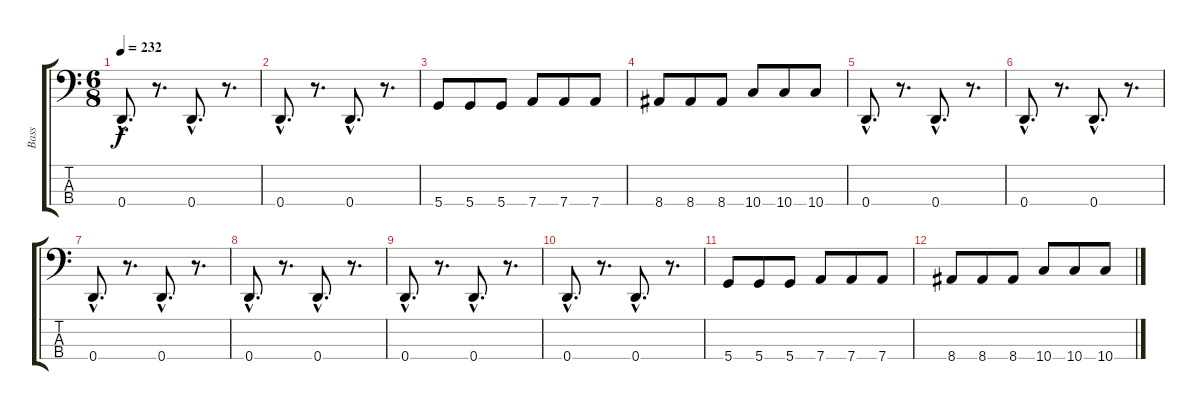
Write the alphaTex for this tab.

\track ("Bass" "Bass") {instrument electricbasspick}
\staff {score tabs}
\tuning (G2 D2 A1 D1) {hide}
\ts (6 8)
\tempo 232
\clef f4
\ks c
0.4{hac}.8{d dy f} r.8{d} 0.4{hac}.8{d} r.8{d} |
0.4{hac}.8{d} r.8{d} 0.4{hac}.8{d} r.8{d} |
5.4.8 5.4.8 5.4.8 7.4.8 7.4.8 7.4.8 |
8.4.8 8.4.8 8.4.8 10.4.8 10.4.8 10.4.8 |
0.4{hac}.8{d} r.8{d} 0.4{hac}.8{d} r.8{d} |
0.4{hac}.8{d} r.8{d} 0.4{hac}.8{d} r.8{d} |
0.4{hac}.8{d} r.8{d} 0.4{hac}.8{d} r.8{d} |
0.4{hac}.8{d} r.8{d} 0.4{hac}.8{d} r.8{d} |
0.4{hac}.8{d} r.8{d} 0.4{hac}.8{d} r.8{d} |
0.4{hac}.8{d} r.8{d} 0.4{hac}.8{d} r.8{d} |
5.4.8 5.4.8 5.4.8 7.4.8 7.4.8 7.4.8 |
8.4.8 8.4.8 8.4.8 10.4.8 10.4.8 10.4.8
